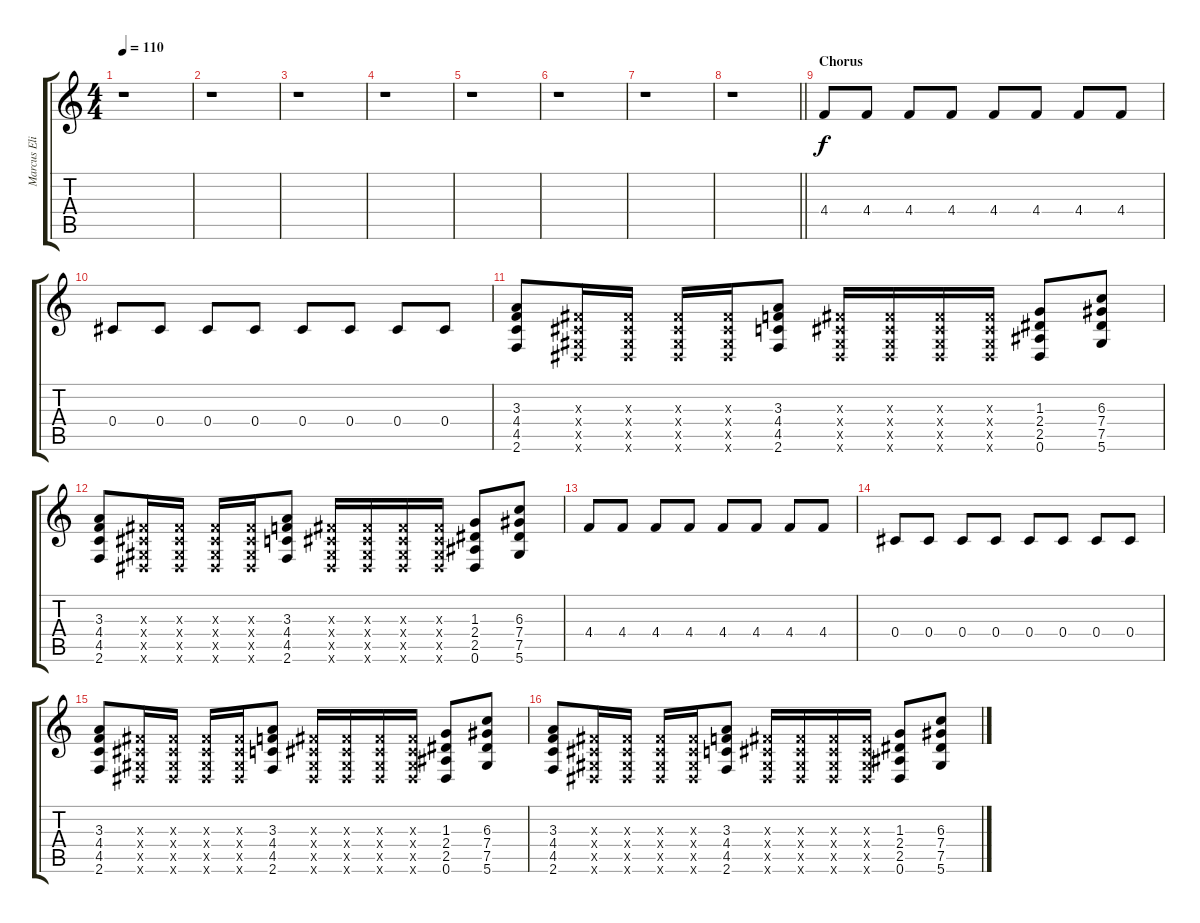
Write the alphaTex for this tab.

\track ("Marcus Eliopulos" "Marcus Eli") {instrument overdrivenguitar}
\staff {score tabs}
\tuning (Eb4 Bb3 Gb3 Db3 Ab2 Eb2) {hide}
\ts (4 4)
\tempo 110
\clef g2
\ks c
r.1{dy f} |
r.1 |
r.1 |
r.1 |
r.1 |
r.1 |
r.1 |
\barLineRight lightlight
r.1 |
\section ("" "Chorus")
4.4.8 4.4.8 4.4.8 4.4.8 4.4.8 4.4.8 4.4.8 4.4.8 |
0.4.8 0.4.8 0.4.8 0.4.8 0.4.8 0.4.8 0.4.8 0.4.8 |
(3.3 4.4 4.5 2.6).8 (0.3{x} 0.4{x} 0.5{x} 0.6{x}).16 (0.3{x} 0.4{x} 0.5{x} 0.6{x}).16 (0.3{x} 0.4{x} 0.5{x} 0.6{x}).16 (0.3{x} 0.4{x} 0.5{x} 0.6{x}).16 (3.3 4.4 4.5 2.6).8 (0.3{x} 0.4{x} 0.5{x} 0.6{x}).16 (0.3{x} 0.4{x} 0.5{x} 0.6{x}).16 (0.3{x} 0.4{x} 0.5{x} 0.6{x}).16 (0.3{x} 0.4{x} 0.5{x} 0.6{x}).16 (1.3 2.4 2.5 0.6).8 (6.3 7.4 7.5 5.6).8 |
(3.3 4.4 4.5 2.6).8 (0.3{x} 0.4{x} 0.5{x} 0.6{x}).16 (0.3{x} 0.4{x} 0.5{x} 0.6{x}).16 (0.3{x} 0.4{x} 0.5{x} 0.6{x}).16 (0.3{x} 0.4{x} 0.5{x} 0.6{x}).16 (3.3 4.4 4.5 2.6).8 (0.3{x} 0.4{x} 0.5{x} 0.6{x}).16 (0.3{x} 0.4{x} 0.5{x} 0.6{x}).16 (0.3{x} 0.4{x} 0.5{x} 0.6{x}).16 (0.3{x} 0.4{x} 0.5{x} 0.6{x}).16 (1.3 2.4 2.5 0.6).8 (6.3 7.4 7.5 5.6).8 |
4.4.8 4.4.8 4.4.8 4.4.8 4.4.8 4.4.8 4.4.8 4.4.8 |
0.4.8 0.4.8 0.4.8 0.4.8 0.4.8 0.4.8 0.4.8 0.4.8 |
(3.3 4.4 4.5 2.6).8 (0.3{x} 0.4{x} 0.5{x} 0.6{x}).16 (0.3{x} 0.4{x} 0.5{x} 0.6{x}).16 (0.3{x} 0.4{x} 0.5{x} 0.6{x}).16 (0.3{x} 0.4{x} 0.5{x} 0.6{x}).16 (3.3 4.4 4.5 2.6).8 (0.3{x} 0.4{x} 0.5{x} 0.6{x}).16 (0.3{x} 0.4{x} 0.5{x} 0.6{x}).16 (0.3{x} 0.4{x} 0.5{x} 0.6{x}).16 (0.3{x} 0.4{x} 0.5{x} 0.6{x}).16 (1.3 2.4 2.5 0.6).8 (6.3 7.4 7.5 5.6).8 |
(3.3 4.4 4.5 2.6).8 (0.3{x} 0.4{x} 0.5{x} 0.6{x}).16 (0.3{x} 0.4{x} 0.5{x} 0.6{x}).16 (0.3{x} 0.4{x} 0.5{x} 0.6{x}).16 (0.3{x} 0.4{x} 0.5{x} 0.6{x}).16 (3.3 4.4 4.5 2.6).8 (0.3{x} 0.4{x} 0.5{x} 0.6{x}).16 (0.3{x} 0.4{x} 0.5{x} 0.6{x}).16 (0.3{x} 0.4{x} 0.5{x} 0.6{x}).16 (0.3{x} 0.4{x} 0.5{x} 0.6{x}).16 (1.3 2.4 2.5 0.6).8 (6.3 7.4 7.5 5.6).8
